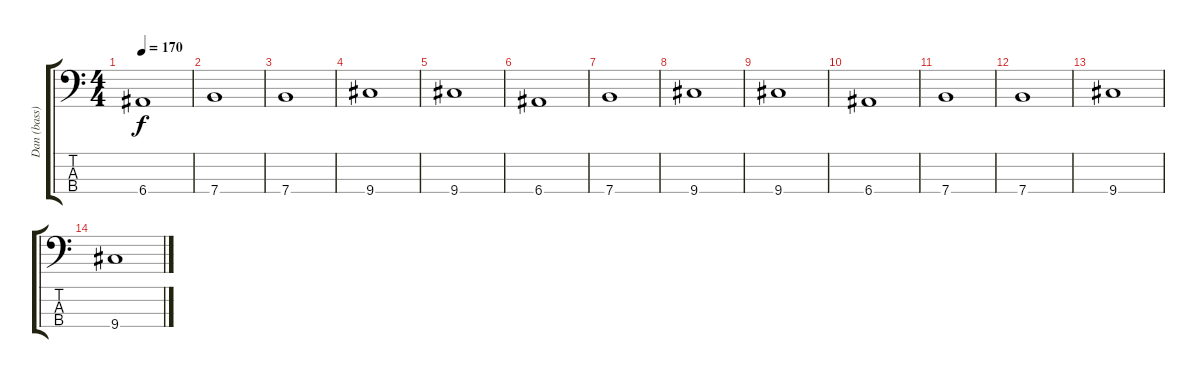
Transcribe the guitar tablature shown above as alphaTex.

\track ("Dan (bass)" "Dan (bass)") {instrument electricbassfinger}
\staff {score tabs}
\tuning (G2 D2 A1 E1) {hide}
\ts (4 4)
\tempo 170
\clef f4
\ks c
6.4.1{dy f} |
7.4.1 |
7.4.1 |
9.4.1 |
9.4.1 |
6.4.1 |
7.4.1 |
9.4.1 |
9.4.1 |
6.4.1 |
7.4.1 |
7.4.1 |
9.4.1 |
9.4.1
